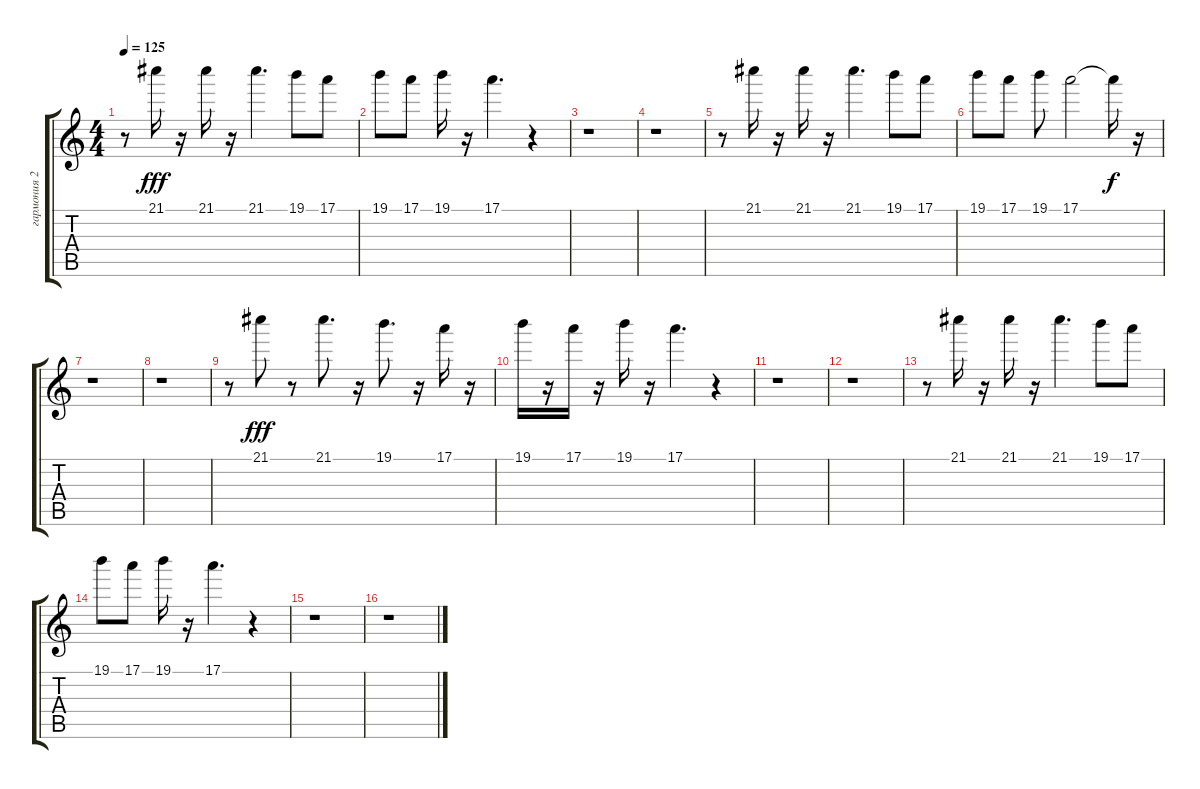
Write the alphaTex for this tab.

\track ("гармония 2" "гармония 2") {instrument acousticguitarsteel}
\staff {score tabs}
\tuning (E4 B3 G3 D3 A2 E2) {hide}
\ts (4 4)
\tempo 125
\clef g2
\ks c
r.8{dy fff} 21.1.16 r.16 21.1.16 r.16 21.1.4{d} 19.1.8 17.1.8 |
19.1.8 17.1.8 19.1.16 r.16 17.1.4{d} r.4 |
r.1 |
r.1 |
r.8 21.1.16 r.16 21.1.16 r.16 21.1.4{d} 19.1.8 17.1.8 |
19.1.8 17.1.8 19.1.8 17.1.2 17.1{t}.16{dy f} r.16 |
r.1 |
r.1 |
r.8 21.1.8{dy fff} r.8 21.1.8{d} r.16 19.1.8{d} r.16 17.1.16 r.16 |
19.1.16 r.16 17.1.16 r.16 19.1.16 r.16 17.1.4{d} r.4 |
r.1 |
r.1 |
r.8 21.1.16 r.16 21.1.16 r.16 21.1.4{d} 19.1.8 17.1.8 |
19.1.8 17.1.8 19.1.16 r.16 17.1.4{d} r.4 |
r.1 |
r.1
